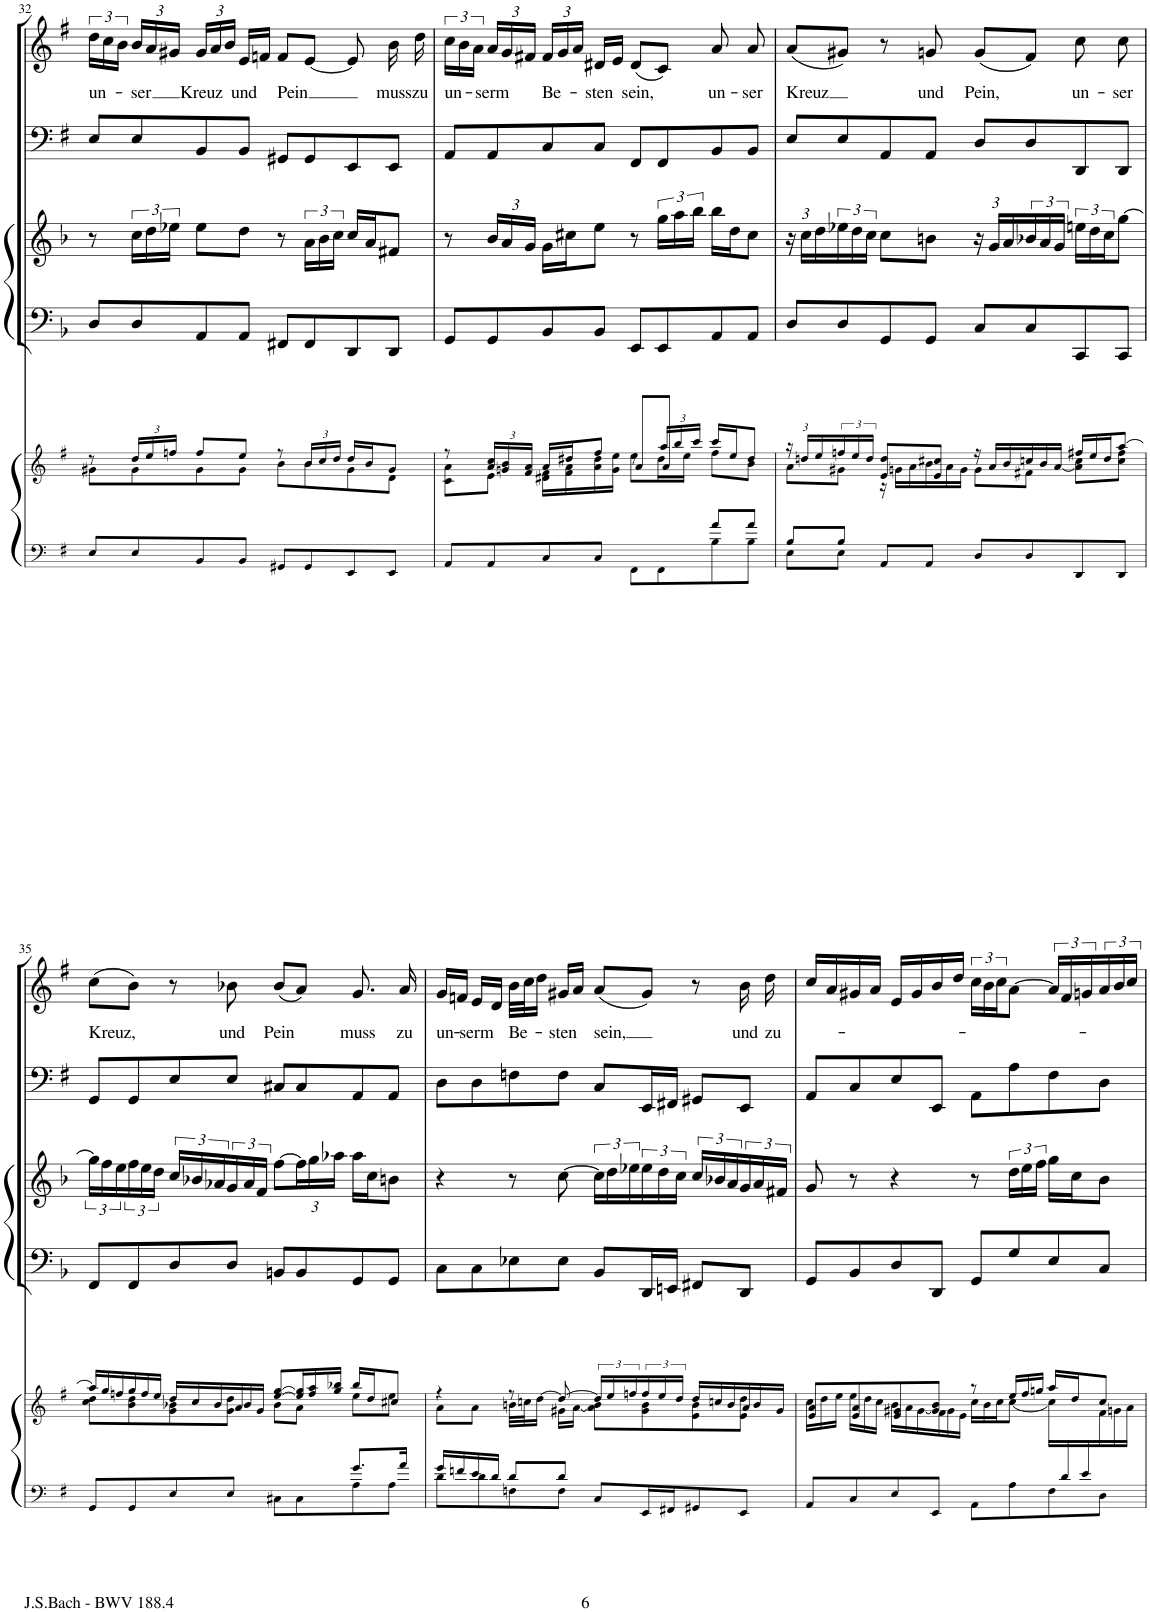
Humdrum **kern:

**kern	**kern	**kern	**kern	**kern	**kern	**text
*part4	*part4	*part3	*part3	*part2	*part1	*part1
*staff6	*staff5	*staff4	*staff3	*staff2	*staff1	*staff1
*I"Piano reduction	*	*I"Organo obligato	*	*I"Violoncello	*I"Alto	*
*I'Pno	*	*	*	*I'Vc	*	*
!!LO:PB:g=z
*clefF4	*clefG2	*clefF4	*clefG2	*clefF4	*clefG2	*
*	*	*Trd-1c-2	*Trd-1c-2	*	*	*
*k[f#]	*k[f#]	*k[b-]	*k[b-]	*k[f#]	*k[f#]	*
*M4/4	*M4/4	*M4/4	*M4/4	*M4/4	*M4/4	*
*met(c)	*met(c)	*met(c)	*met(c)	*met(c)	*met(c)	*
=32	=32	=32	=32	=32	=32	=32
*	*^	*	*	*	*	*
!	!	!	!	!	!	!	!LO:LY:b
8E/L	8r	8g#X\L	8D/L	8r	8E/L	24dd\LL	un-
.	.	.	.	.	.	24cc\	.
.	.	.	.	.	.	24b\JJ	.
*	*Xbrackettup	*	*	*	*	*Xbrackettup	*
!	!	!	!	!	!	!	!LO:LY:b
8E/	24dd/LL	8g#\	8D/	24cc\LL	8E/	24b/LL	-ser
.	24ee/	.	.	24dd\	.	24a/	.
.	24ffn/JJ	.	.	24ee-X\JJ	.	24g#X/JJ	.
!	!	!	!	!	!	!	!LO:LY:b
8BB/	8ff/L	8g#\	8AA/	8ee-\L	8BB/	24g#/LL	Kreuz
.	.	.	.	.	.	24a/	.
.	.	.	.	.	.	24b/JJ	.
!	!	!	!	!	!	!	!LO:LY:b
8BB/J	8ee/J	8g#\J	8AA/J	8dd\J	8BB/J	16e/LL	und
.	.	.	.	.	.	16fn/JJ	.
!	!	!	!	!	!	!	!LO:LY:b
8GG#X/L	8r	8b\L	8FF#X/L	8r	8GG#X/L	8f/L	Pein
8GG#/	24b/LL	8b\	8FF#/	24a\LL	8GG#/	[8e/J	.
.	24cc/	.	.	24b-\	.	.	.
.	24dd/JJ	.	.	24cc\JJ	.	.	.
8EE/	16dd/LL	8g#\	8DD/	16cc/LL	8EE/	8e/]	.
.	16b/J	.	.	16a/J	.	.	.
!	!	!	!	!	!	!	!LO:LY:b
8EE/J	8g#/J	8d\J	8DD/J	8f#X/J	8EE/J	16b\	muss
!	!	!	!	!	!	!	!LO:LY:b
.	.	.	.	.	.	16dd\	zu
=33	=33	=33	=33	=33	=33	=33	=33
*^	*	*^	*	*	*	*	*
*	*	*	*	*	*	*	*	*brackettup	*
!	!	!	!	!	!	!	!	!	!LO:LY:b
8AA/L	2ryy	8r	8c\ 8a\L	2ryy	8GG/L	8r	8AA/L	24cc\LL	un-
.	.	.	.	.	.	.	.	24b\	.
.	.	.	.	.	.	.	.	24a\JJ	.
*	*	*	*	*	*	*Xbrackettup	*	*Xbrackettup	*
!	!	!	!	!	!	!	!	!	!LO:LY:b
8AA/	.	24a/ 24cc/LL	8e\J	.	8GG/	24b-/LL	8AA/	24a/LL	-serm
.	.	24gn/ 24b/	.	.	.	24a/	.	24g/	.
.	.	24f#/ 24a/JJ	.	.	.	24g/JJ	.	24f#X/JJ	.
!	!	!	!	!	!	!	!	!	!LO:LY:b
8C/	.	16a/LL	16d#X\ 16f#\LL	.	8BB-/	16g\LL	8C/	24f#/LL	Be-
.	.	.	.	.	.	.	.	24g/	.
.	.	16dd#X/J	16f#\ 16a\	.	.	16cc#X\J	.	.	.
.	.	.	.	.	.	.	.	24a/JJ	.
!	!	!	!	!	!	!	!	!	!LO:LY:b
8C/J	.	8ff#/J	16a\ 16dd#\	.	8BB-/J	8ee\J	8C/J	16d#X/LL	-sten
.	.	.	16g\ 16ee\JJ	.	.	.	.	16e/JJ	.
!	!	!	!	!	!	!	!	!	!LO:LY:b
4ryy	8FF#\L	8r	8ee\L	8a/L	8EE/L	8r	8FF#/L	(8d#/L	sein,
*	*	*	*	*	*	*brackettup	*	*	*
.	8FF#\	24aa/LL	16dd#\L	8a/J	8EE/	24gg\LL	8FF#/	8c/J)	.
.	.	24bb/	.	.	.	24aa\	.	.	.
.	.	.	16ee\JJ	.	.	.	.	.	.
.	.	24ccc/JJ	.	.	.	24bb-\JJ	.	.	.
!	!	!	!	!	!	!	!	!	!LO:LY:b
8a/L	8B\	16ccc/LL	8ff#\L	4ryy	8AA/	16bb-\LL	8BB/	8a/	un-
.	.	16ee/J	.	.	.	16dd\J	.	.	.
!	!	!	!	!	!	!	!	!	!LO:LY:b
8a/J	8B\J	8dd#/J	8b\J	.	8AA/J	8cc#\J	8BB/J	8a/	-ser
*	*	*	*v	*v	*	*	*	*	*
=34	=34	=34	=34	=34	=34	=34	=34	=34
*	*	*	*	*	*Xbrackettup	*	*	*
!	!	!	!	!	!	!	!	!LO:LY:b
8B/L	8E\L	24r	8a\L	8D/L	24r	8E/L	(8a/L	Kreuz
.	.	24ddn/LL	.	.	24cc\LL	.	.	.
.	.	24ee/	.	.	24dd\	.	.	.
*	*	*brackettup	*	*	*brackettup	*	*	*
8B/J	8E\J	24ffn/	8g#X\J	8D/	24ee-X\	8E/	8g#X/J)	.
.	.	24ee/	.	.	24dd\	.	.	.
.	.	24dd/JJ	.	.	24cc\JJ	.	.	.
8AA/L	4ryy	8e/ 8dd/L	24r	8GG/	8cc\L	8AA/	8r	.
.	.	.	24gn\LL	.	.	.	.	.
.	.	.	24a\	.	.	.	.	.
!	!	!	!	!	!	!	!	!LO:LY:b
8AA/J	.	8e/ 8cc#X/J	24b\	8GG/J	8bn\J	8AA/J	8gn/	und
.	.	.	24a\	.	.	.	.	.
.	.	.	24g\JJ	.	.	.	.	.
*	*	*Xbrackettup	*	*	*Xbrackettup	*	*	*
!	!	!	!	!	!	!	!	!LO:LY:b
8D/L	2ryy	24r	8g\L	8C/L	24r	8D/L	(8g/L	Pein,
.	.	24a/LL	.	.	24g/LL	.	.	.
.	.	24b/	.	.	24a/	.	.	.
*	*	*brackettup	*	*	*brackettup	*	*	*
8D/	.	24ccn/	8f#X\J	8C/	24b-X/	8D/	8f#/J)	.
.	.	24b/	.	.	24a/	.	.	.
.	.	[<24a/JJ	.	.	24g/JJ	.	.	.
*	*	*Xbrackettup	*	*	*	*	*	*
!	!	!	!	!	!	!	!	!LO:LY:b
8DD/	.	24ff#X/LL	8a\] 8cc\L	8CC/	24een\LL	8DD/	8cc\	un-
.	.	24ee/	.	.	24dd\	.	.	.
.	.	24dd/J	.	.	24cc\J	.	.	.
!	!	!	!	!	!	!	!	!LO:LY:b
8DD/J	.	[8aa/J	8cc\ 8ff#\J	8CC/J	[8gg\J	8DD/J	8cc\	-ser
!!LO:LB:g=z
=35	=35	=35	=35	=35	=35	=35	=35	=35
!	!	!	!	!	!	!	!	!LO:LY:b
8GG/L	2ryy	24aa/LL]	8cc\ 8dd\L	8FF/L	24gg\LL]	8GG/L	(8cc\L	Kreuz,
.	.	24gg/	.	.	24ff\	.	.	.
.	.	24ffn/	.	.	24ee\	.	.	.
*	*	*brackettup	*	*	*	*	*	*
8GG/	.	24gg/	8b\ 8dd\	8FF/	24ff\	8GG/	8b\J)	.
.	.	24ff/	.	.	24ee\	.	.	.
.	.	24ee/JJ	.	.	24dd\JJ	.	.	.
8E/	.	24dd/LL	8g\ 8b-X\	8D/	24cc/LL	8E/	8r	.
.	.	24cc/	.	.	24b-X/	.	.	.
.	.	24b-/	.	.	24a-X/	.	.	.
!	!	!	!	!	!	!	!	!LO:LY:b
8E/J	.	24a/	8g\ 8dd\J	8D/J	24g/	8E/J	8b-X\	und
.	.	24b-/	.	.	24a-/	.	.	.
.	.	24g/JJ	.	.	24f/JJ	.	.	.
!	!	!	!	!	!	!	!	!LO:LY:b
4ryy	8C#X\L	[8ee/ [8gg/L	8b-\L	8BBn/L	[8ff\L	8C#X/L	(8b-/L	Pein
*	*	*	*	*	*Xbrackettup	*	*	*
.	8C#\	24ee/] 24gg/]L	8a\J	8BB/	24ff\L]	8C#/	8a/J)	.
.	.	24ff/ 24aa/	.	.	24gg\	.	.	.
.	.	24gg/ 24bb-X/JJ	.	.	24aa-X\JJ	.	.	.
!	!	!	!	!	!	!	!	!LO:LY:b
8.g/L	8A\	16bb-/LL	8ee\L	8GG/	16aa-\LL	8AA/	8.g/	muss
.	.	16dd/J	.	.	16cc\J	.	.	.
.	8A\J	8cc#X/J	8ee\J	8GG/J	8bn\J	8AA/J	.	.
!	!	!	!	!	!	!	!	!LO:LY:b
16a/Jk	.	.	.	.	.	.	16a/	zu
=36	=36	=36	=36	=36	=36	=36	=36	=36
!	!	!	!	!	!	!	!	!LO:LY:b
16g/LL	8d\L	4r	8a\L	8C\L	4r	8D\L	16g/LL	un-
16fn/	.	.	.	.	.	.	16fn/JJ	.
!	!	!	!	!	!	!	!	!LO:LY:b
16e/	8d\	.	8a\J	8C\	.	8D\	16e/LL	-serm
16d/JJ	.	.	.	.	.	.	16d/JJ	.
!	!	!	!	!	!	!	!	!LO:LY:b
8d/L	8Fn\	8r	32bn\LLL	8E-X\	8r	8Fn\	32b\LLL	Be-
.	.	.	32ccn\J	.	.	.	32cc\J	.
.	.	.	[>16dd\JJ	.	.	.	16dd\JJ	.
!	!	!	!	!	!	!	!	!LO:LY:b
8d/J	8F\J	8dd/_	16g#X\LL	8E-\J	[8cc\	8F\J	16g#X/LL	-sten
.	.	.	[16a\JJ	.	.	.	16a/JJ	.
*	*	*	*	*	*brackettup	*	*	*
!	!	!	!	!	!	!	!	!LO:LY:b
8C/L	2ryy	24dd/LL]	8a\] 8b\L	8BB-/L	24cc\LL]	8C/L	(8a/L	sein,
.	.	24ee/	.	.	24dd\	.	.	.
.	.	24ffn/	.	.	24ee-X\	.	.	.
16EE/L	.	24ff/	8g#\ 8b\	16DD/L	24ee-\	16EE/L	8g#/J)	.
.	.	24ee/	.	.	24dd\	.	.	.
16FF#X/J	.	.	.	16EEn/JJ	.	16FF#X/JJ	.	.
.	.	24dd/JJ	.	.	24cc\JJ	.	.	.
8GG#X/	.	24dd/LL	8e\ 8b\	8FF#X/L	24cc/LL	8GG#X/L	8r	.
.	.	24ccn/	.	.	24b-X/	.	.	.
.	.	24b/	.	.	24a/	.	.	.
!	!	!	!	!	!	!	!	!LO:LY:b
8EE/J	.	24a/	8e\ 8dd\J	8DD/J	24g/	8EE/J	16b\	und
.	.	24b/	.	.	24a/	.	.	.
!	!	!	!	!	!	!	!	!LO:LY:b
.	.	.	.	.	.	.	16dd\	zu-
.	.	24g#/JJ	.	.	24f#X/JJ	.	.	.
=37	=37	=37	=37	=37	=37	=37	=37	=37
*	*	*	*Xbrackettup	*	*	*	*	*
24%19ryy	8AA/L	8e/ 8a/L	24cc\LL	8GG/L	8g/	8AA/L	16cc/LL	.
.	.	.	24dd\	.	.	.	.	.
.	.	.	.	.	.	.	16a/	.
.	.	.	24ee\JJ	.	.	.	.	.
.	8C/	8e/ 8a/	24ee\LL	8BB-/	8r	8C/	16g#X/	.
.	.	.	24dd\	.	.	.	.	.
.	.	.	.	.	.	.	16a/JJ	.
.	.	.	24cc\JJ	.	.	.	.	.
*	*	*	*brackettup	*	*	*	*	*
.	8E/	8e/ 8g#X/	24b\LL	8D/	4r	8E/	16e/LL	.
.	.	.	24a\	.	.	.	.	.
.	.	.	.	.	.	.	16g#/	.
.	.	.	[24g#\	.	.	.	.	.
.	8EE/J	8g#/] 8b/J	24f#\	8DD/J	.	8EE/J	16b/	.
.	.	.	24g#\	.	.	.	.	.
.	.	.	.	.	.	.	16dd/JJ	.
.	.	.	24e\JJ	.	.	.	.	.
*	*	*	*Xbrackettup	*	*	*	*brackettup	*
.	8AA\L	8r	24cc\LL	8GG/L	8r	8AA\L	24cc\LL	.
.	.	.	24b\	.	.	.	24b\	.
.	.	.	24cc\J	.	.	.	24cc\J	.
.	8A\	24ee/LL	[8cc\J	8G/	24dd\LL	8A\	[8a\J	.
.	.	24ff#/	.	.	24ee\	.	.	.
.	.	24ggn/JJ	.	.	24ff\JJ	.	.	.
.	8F#\	16aa/LL	24cc\LL]	8E/	16gg\LL	8F#\	24a/LL]	.
24d/	.	.	12ryy	.	.	.	24f#/	.
.	.	16dd/J	.	.	16cc\J	.	.	.
24e/	.	.	.	.	.	.	24gn/	.
*	*	*	*brackettup	*	*	*	*	*
8ryy	8D\J	8cc/J	24f#\	8C/J	8b-\J	8D\J	24a/	.
.	.	.	24gn\	.	.	.	24b/	.
.	.	.	24a\JJ	.	.	.	24cc/JJ	.
*v	*v	*	*	*	*	*	*	*
*	*v	*v	*	*	*	*	*
=	=	=	=	=	=	=
*-	*-	*-	*-	*-	*-	*-
